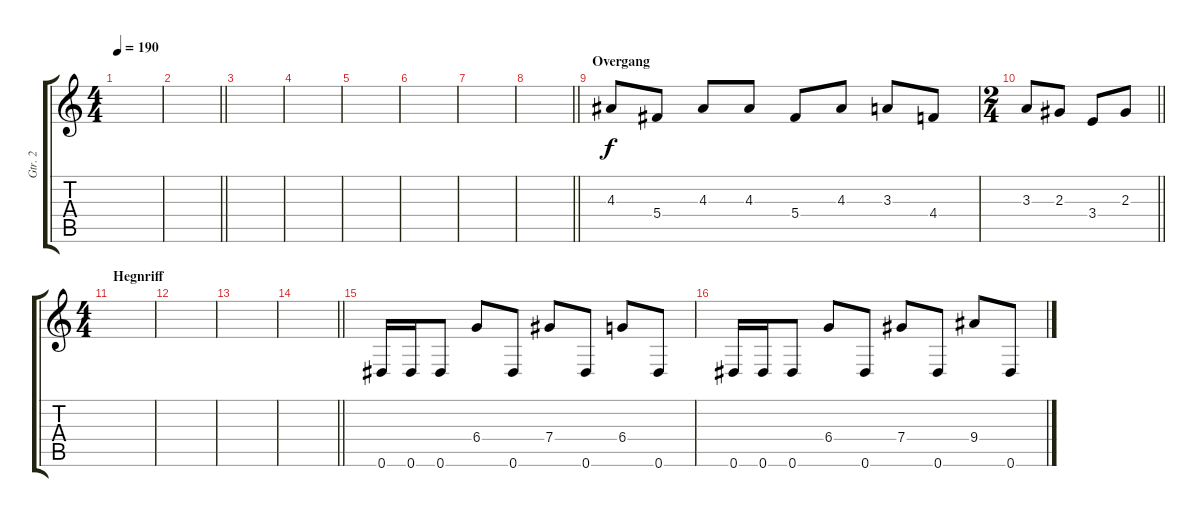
\track ("Gtr. 2" "Gtr. 2") {instrument distortionguitar}
\staff {score tabs}
\tuning (Eb4 Bb3 Gb3 Db3 Ab2 Eb2) {hide}
\ts (4 4)
\tempo 190
\clef g2
\ks c
|
\barLineRight lightlight
|
|
|
|
|
|
\barLineRight lightlight
|
\section ("" "Overgang")
4.3.8 5.4.8 4.3.8 4.3.8 5.4.8 4.3.8 3.3.8 4.4.8 |
\ts (2 4)
\barLineRight lightlight
3.3.8 2.3.8 3.4.8 2.3.8 |
\ts (4 4)
\section ("" "Hegnriff")
|
|
|
\barLineRight lightlight
|
0.6.16 0.6.16 0.6.8 6.4.8 0.6.8 7.4.8 0.6.8 6.4.8 0.6.8 |
0.6.16 0.6.16 0.6.8 6.4.8 0.6.8 7.4.8 0.6.8 9.4.8 0.6.8
